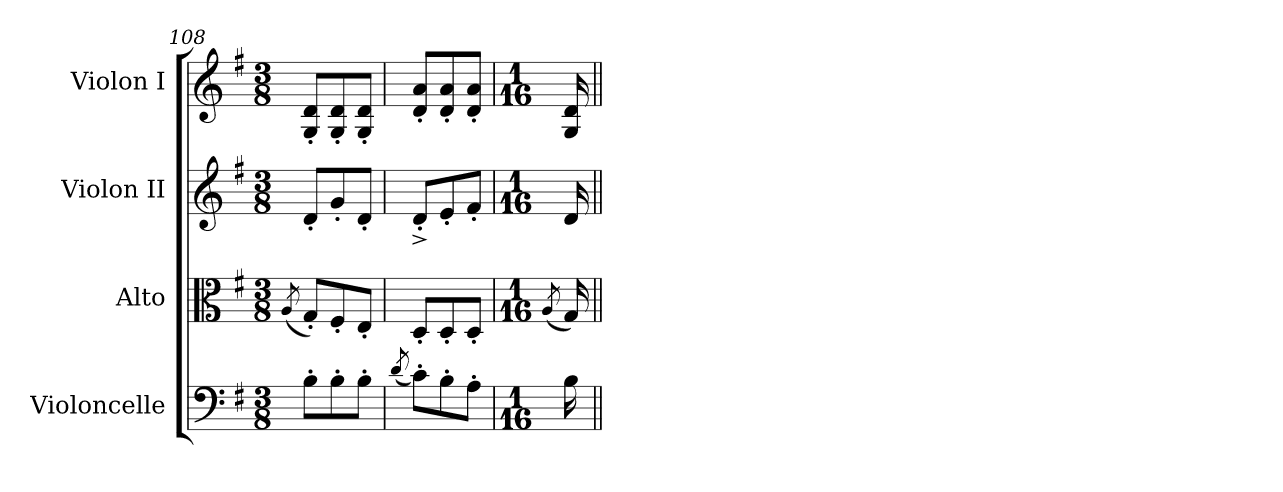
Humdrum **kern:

**kern	**kern	**kern	**kern
*part4	*part3	*part2	*part1
*staff4	*staff3	*staff2	*staff1
*I"Violoncelle	*I"Alto	*I"Violon II	*I"Violon I
*I'Vc.	*I'Alt.	*I'Vln. II	*I'Vln. I
*clefF4	*clefC3	*clefG2	*clefG2
*k[f#]	*k[f#]	*k[f#]	*k[f#]
*G:	*G:	*G:	*G:
*M3/8	*M3/8	*M3/8	*M3/8
=108	=108	=108	=108
.	(8qA/	.	.
8B'>\L	8G'</L)	8d'</L	8d/'< 8G/'<L
8B'>\	8F#'</	8g'</	8d/'< 8G/'<
8B'>\J	8E'</J	8d'</J	8d/'< 8G/'<J
=109	=109	=109	=109
(8qd/	.	.	.
8c'>\L)	8D'</L	8d'<^</L	8a/'< 8d/'<L
8B'>\	8D'</	8e'</	8a/'< 8d/'<
8A'>\J	8D'</J	8f#'</J	8a/'< 8d/'<J
=110	=110	=110	=110
*M1/16	*M1/16	*M1/16	*M1/16
.	(8qA/	.	.
16B\	16G/)	16d/	16d/ 16G/
=||	=||	=||	=||
*-	*-	*-	*-
